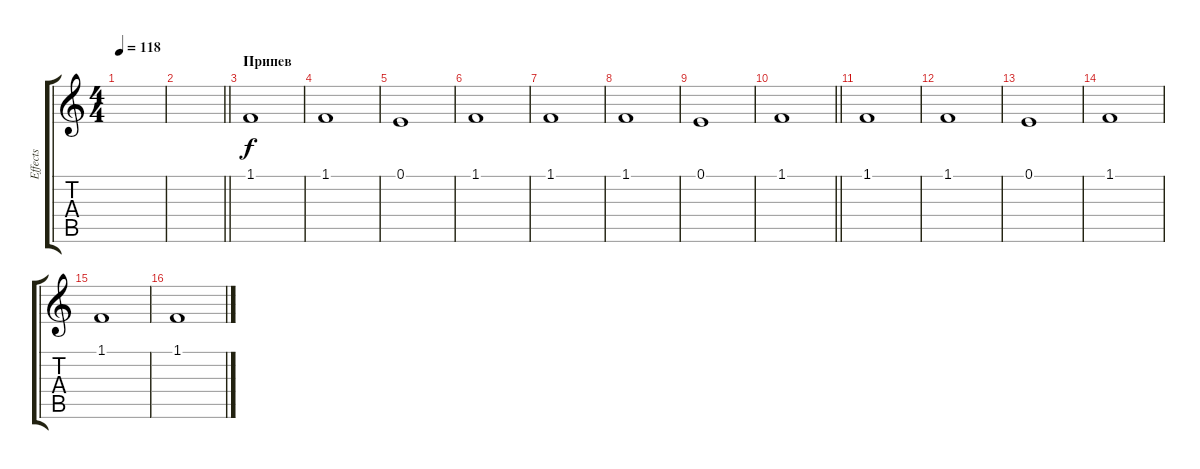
\track ("Effects" "Effects") {instrument pad4choir}
\staff {score tabs}
\tuning (E4 B3 G3 D3 A2 E2) {hide}
\ts (4 4)
\tempo 118
\clef g2
\ks c
|
\barLineRight lightlight
|
\section ("" "Припев")
1.1.1 |
1.1.1 |
0.1.1 |
1.1.1 |
1.1.1 |
1.1.1 |
0.1.1 |
\barLineRight lightlight
1.1.1 |
\section ("" "")
1.1.1 |
1.1.1 |
0.1.1 |
1.1.1 |
1.1.1 |
1.1.1
